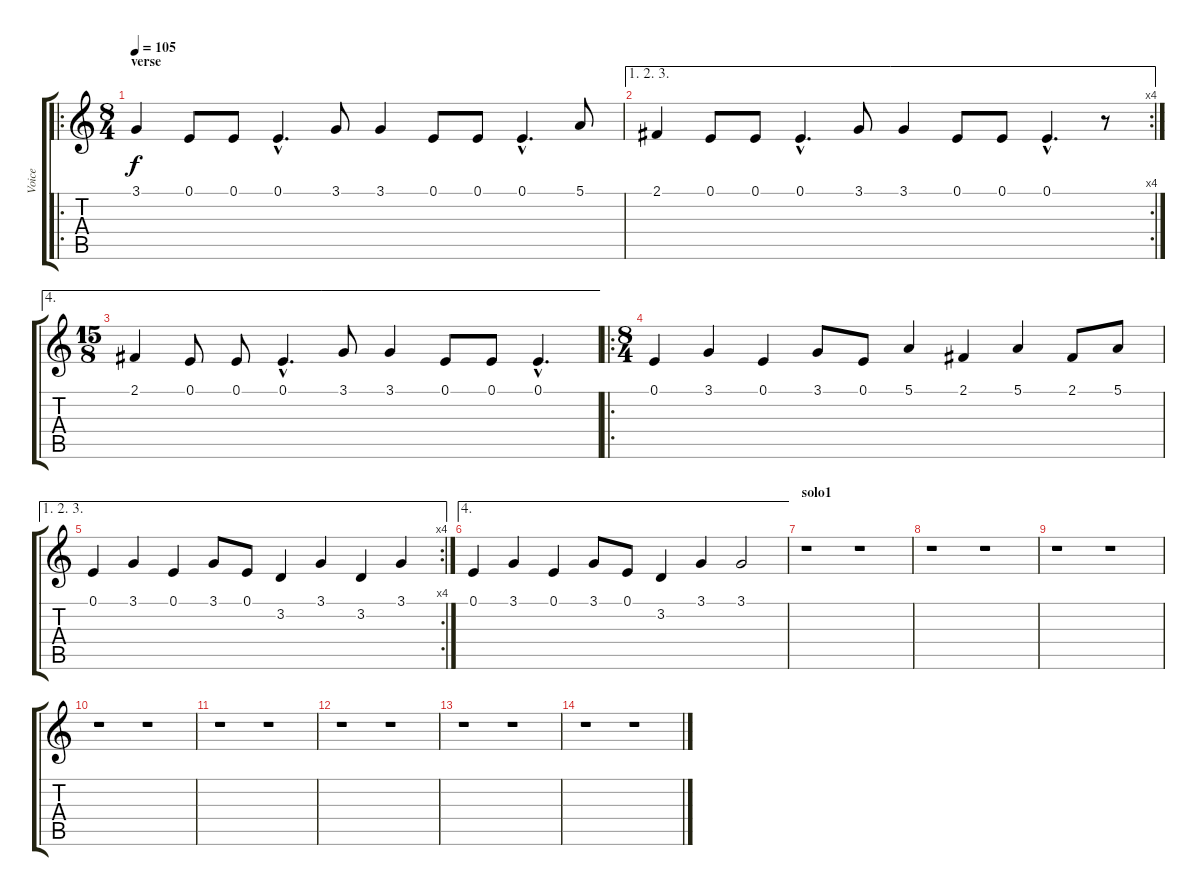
\track ("Voice" "Voice") {instrument violin}
\staff {score tabs}
\tuning (E4 B3 G3 D3 A2 E2) {hide}
\ro
\ts (8 4)
\section ("" "verse")
\tempo 105
\clef g2
\ks c
3.1.4{dy f} 0.1.8 0.1.8 0.1{hac}.4{d} 3.1.8 3.1.4 0.1.8 0.1.8 0.1{hac}.4{d} 5.1.8 |
\ae (1 2 3)
\rc 4
2.1.4 0.1.8 0.1.8 0.1{hac}.4{d} 3.1.8 3.1.4 0.1.8 0.1.8 0.1{hac}.4{d} r.8 |
\ae 4
\ts (15 8)
2.1.4 0.1.8 0.1.8 0.1{hac}.4{d} 3.1.8 3.1.4 0.1.8 0.1.8 0.1{hac}.4{d} |
\ro
\ts (8 4)
0.1.4 3.1.4 0.1.4 3.1.8 0.1.8 5.1.4 2.1.4 5.1.4 2.1.8 5.1.8 |
\ae (1 2 3)
\rc 4
0.1.4 3.1.4 0.1.4 3.1.8 0.1.8 3.2.4 3.1.4 3.2.4 3.1.4 |
\ae 4
0.1.4 3.1.4 0.1.4 3.1.8 0.1.8 3.2.4 3.1.4 3.1.2 |
\section ("" "solo1")
r.1 r.1 |
r.1 r.1 |
r.1 r.1 |
r.1 r.1 |
r.1 r.1 |
r.1 r.1 |
r.1 r.1 |
r.1 r.1
